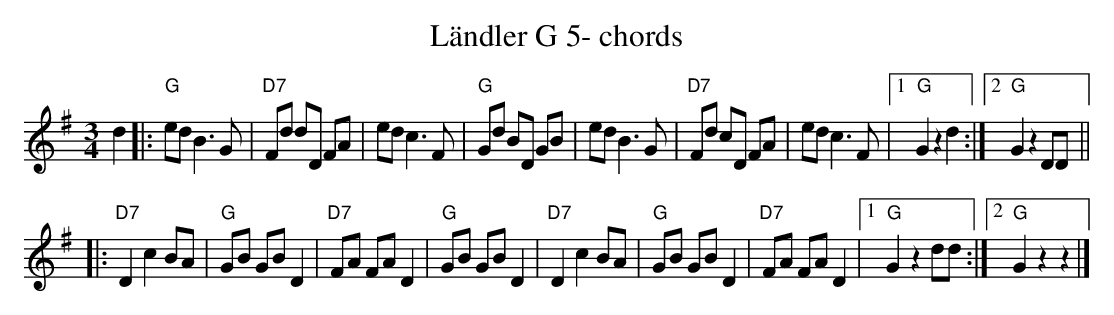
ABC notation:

X:1
T:Ländler G 5- chords
M:3/4
L:1/8
K:Gmaj%%MIDI gchordon
d2 |: "G"ed B3G | "D7"Fd dD FA | ed c3F | "G"Gd BD GB | ed B3G | "D7"Fd cD FA | ed c3F |1 "G"G2z2d2 :|2 "G"G2 z2 DD||
|:"D7"D2c2 BA | "G"GB GB D2 | "D7"FA FA D2 | "G"GB GB D2 | "D7"D2 c2 BA | "G"GB GB D2 | "D7"FA FA D2 |1 "G"G2 z2 dd :|2 "G"G2 z2z2 |]
